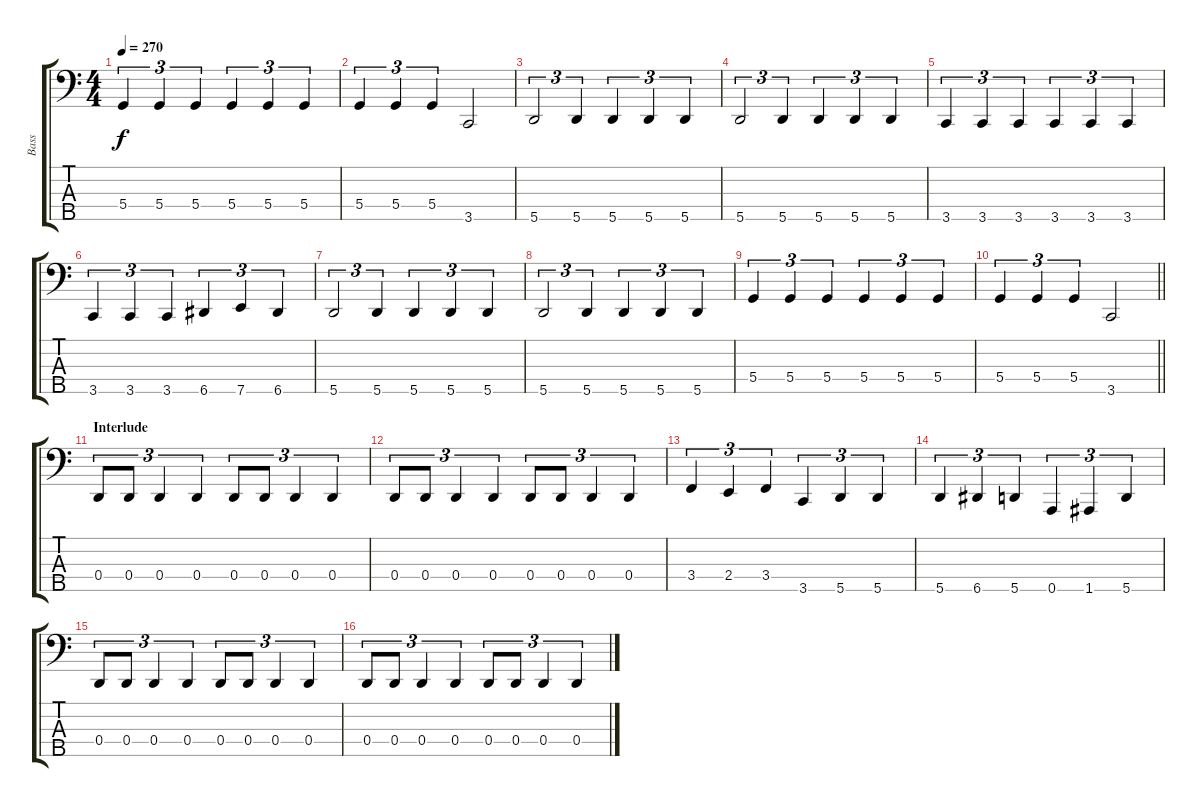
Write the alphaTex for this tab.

\track ("Bass" "Bass") {instrument electricbasspick}
\staff {score tabs}
\tuning (F2 C2 G1 D1 A0) {hide}
\ts (4 4)
\tempo 270
\clef f4
\ks c
5.4.4{tu (3 2) dy f} 5.4.4{tu (3 2)} 5.4.4{tu (3 2)} 5.4.4{tu (3 2)} 5.4.4{tu (3 2)} 5.4.4{tu (3 2)} |
5.4.4{tu (3 2)} 5.4.4{tu (3 2)} 5.4.4{tu (3 2)} 3.5.2 |
5.5.2{tu (3 2)} 5.5.4{tu (3 2)} 5.5.4{tu (3 2)} 5.5.4{tu (3 2)} 5.5.4{tu (3 2)} |
5.5.2{tu (3 2)} 5.5.4{tu (3 2)} 5.5.4{tu (3 2)} 5.5.4{tu (3 2)} 5.5.4{tu (3 2)} |
3.5.4{tu (3 2)} 3.5.4{tu (3 2)} 3.5.4{tu (3 2)} 3.5.4{tu (3 2)} 3.5.4{tu (3 2)} 3.5.4{tu (3 2)} |
3.5.4{tu (3 2)} 3.5.4{tu (3 2)} 3.5.4{tu (3 2)} 6.5.4{tu (3 2)} 7.5.4{tu (3 2)} 6.5.4{tu (3 2)} |
5.5.2{tu (3 2)} 5.5.4{tu (3 2)} 5.5.4{tu (3 2)} 5.5.4{tu (3 2)} 5.5.4{tu (3 2)} |
5.5.2{tu (3 2)} 5.5.4{tu (3 2)} 5.5.4{tu (3 2)} 5.5.4{tu (3 2)} 5.5.4{tu (3 2)} |
5.4.4{tu (3 2)} 5.4.4{tu (3 2)} 5.4.4{tu (3 2)} 5.4.4{tu (3 2)} 5.4.4{tu (3 2)} 5.4.4{tu (3 2)} |
\barLineRight lightlight
5.4.4{tu (3 2)} 5.4.4{tu (3 2)} 5.4.4{tu (3 2)} 3.5.2 |
\section ("" "Interlude")
0.4.8{tu (3 2)} 0.4.8{tu (3 2)} 0.4.4{tu (3 2)} 0.4.4{tu (3 2)} 0.4.8{tu (3 2)} 0.4.8{tu (3 2)} 0.4.4{tu (3 2)} 0.4.4{tu (3 2)} |
0.4.8{tu (3 2)} 0.4.8{tu (3 2)} 0.4.4{tu (3 2)} 0.4.4{tu (3 2)} 0.4.8{tu (3 2)} 0.4.8{tu (3 2)} 0.4.4{tu (3 2)} 0.4.4{tu (3 2)} |
3.4.4{tu (3 2)} 2.4.4{tu (3 2)} 3.4.4{tu (3 2)} 3.5.4{tu (3 2)} 5.5.4{tu (3 2)} 5.5.4{tu (3 2)} |
5.5.4{tu (3 2)} 6.5.4{tu (3 2)} 5.5.4{tu (3 2)} 0.5.4{tu (3 2)} 1.5.4{tu (3 2)} 5.5.4{tu (3 2)} |
0.4.8{tu (3 2)} 0.4.8{tu (3 2)} 0.4.4{tu (3 2)} 0.4.4{tu (3 2)} 0.4.8{tu (3 2)} 0.4.8{tu (3 2)} 0.4.4{tu (3 2)} 0.4.4{tu (3 2)} |
0.4.8{tu (3 2)} 0.4.8{tu (3 2)} 0.4.4{tu (3 2)} 0.4.4{tu (3 2)} 0.4.8{tu (3 2)} 0.4.8{tu (3 2)} 0.4.4{tu (3 2)} 0.4.4{tu (3 2)}
